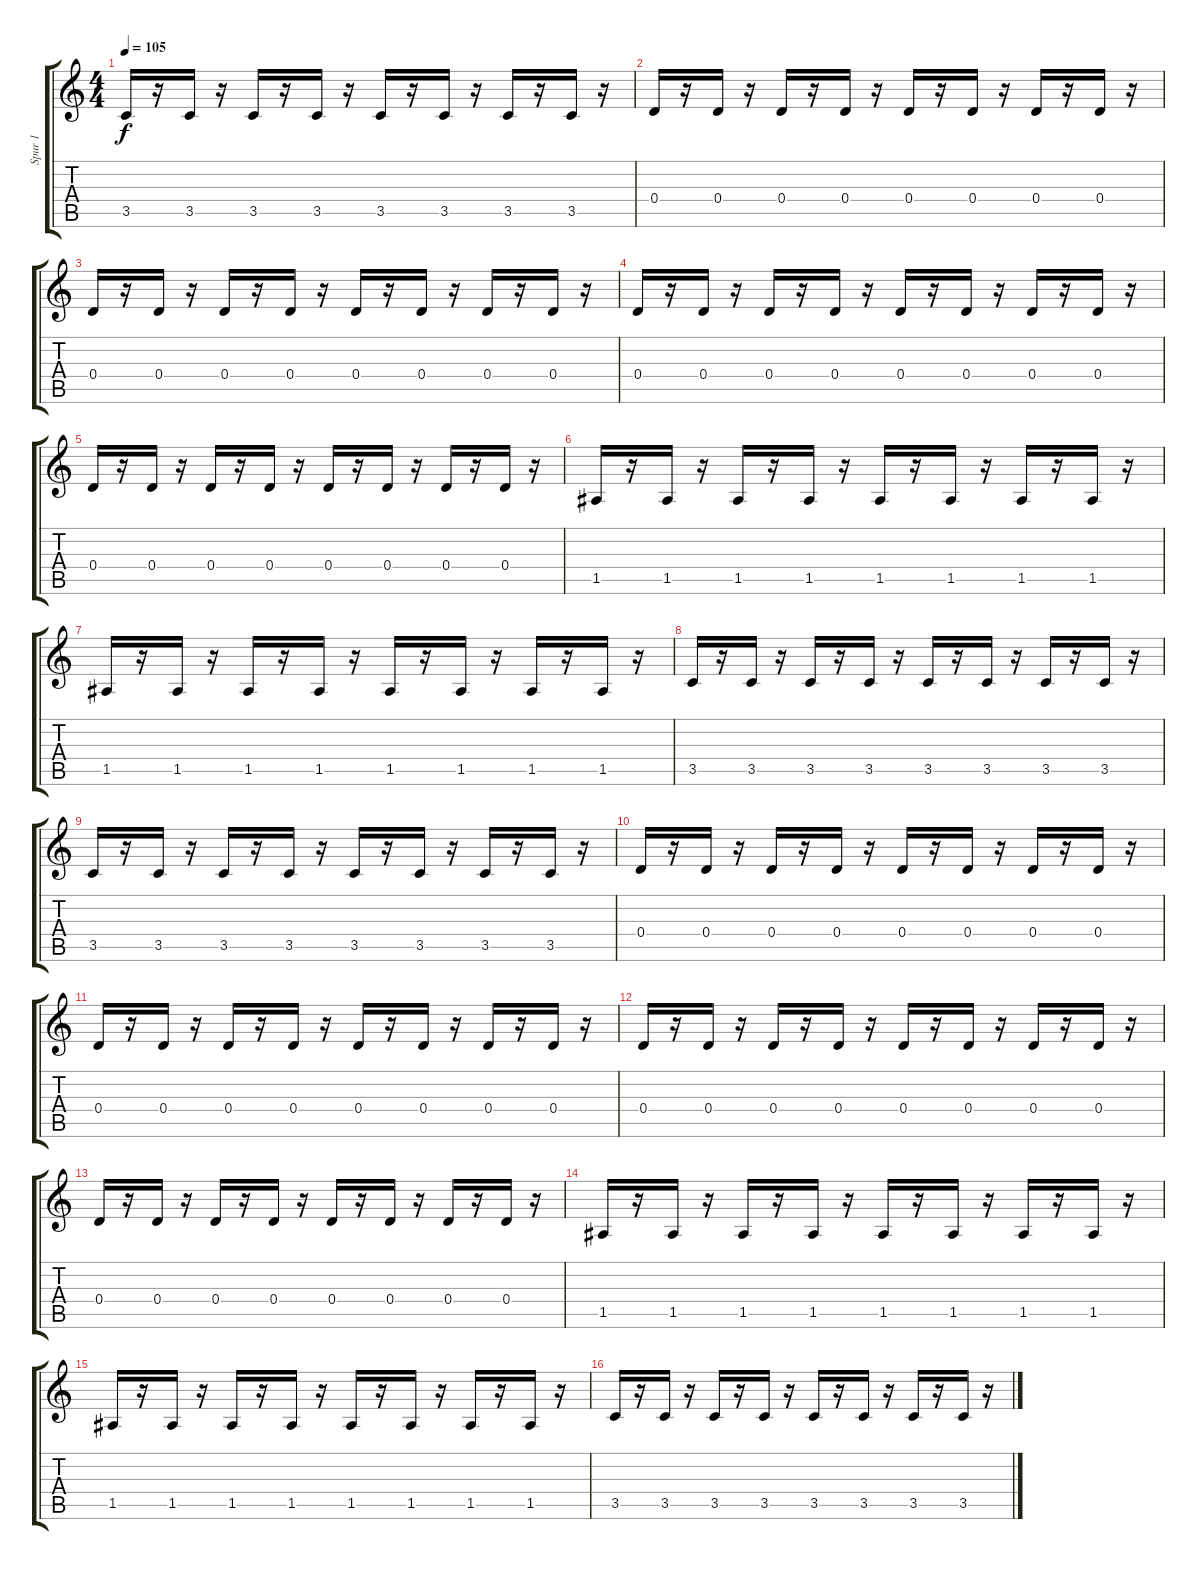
\track ("Spur 1" "Spur 1") {instrument electricguitarmuted}
\staff {score tabs}
\tuning (E4 B3 G3 D3 A2 E2) {hide}
\ts (4 4)
\tempo 105
\clef g2
\ks c
3.5.16{dy f} r.16 3.5.16 r.16 3.5.16 r.16 3.5.16 r.16 3.5.16 r.16 3.5.16 r.16 3.5.16 r.16 3.5.16 r.16 |
0.4.16 r.16 0.4.16 r.16 0.4.16 r.16 0.4.16 r.16 0.4.16 r.16 0.4.16 r.16 0.4.16 r.16 0.4.16 r.16 |
0.4.16 r.16 0.4.16 r.16 0.4.16 r.16 0.4.16 r.16 0.4.16 r.16 0.4.16 r.16 0.4.16 r.16 0.4.16 r.16 |
0.4.16 r.16 0.4.16 r.16 0.4.16 r.16 0.4.16 r.16 0.4.16 r.16 0.4.16 r.16 0.4.16 r.16 0.4.16 r.16 |
0.4.16 r.16 0.4.16 r.16 0.4.16 r.16 0.4.16 r.16 0.4.16 r.16 0.4.16 r.16 0.4.16 r.16 0.4.16 r.16 |
1.5.16 r.16 1.5.16 r.16 1.5.16 r.16 1.5.16 r.16 1.5.16 r.16 1.5.16 r.16 1.5.16 r.16 1.5.16 r.16 |
1.5.16 r.16 1.5.16 r.16 1.5.16 r.16 1.5.16 r.16 1.5.16 r.16 1.5.16 r.16 1.5.16 r.16 1.5.16 r.16 |
3.5.16 r.16 3.5.16 r.16 3.5.16 r.16 3.5.16 r.16 3.5.16 r.16 3.5.16 r.16 3.5.16 r.16 3.5.16 r.16 |
3.5.16 r.16 3.5.16 r.16 3.5.16 r.16 3.5.16 r.16 3.5.16 r.16 3.5.16 r.16 3.5.16 r.16 3.5.16 r.16 |
0.4.16 r.16 0.4.16 r.16 0.4.16 r.16 0.4.16 r.16 0.4.16 r.16 0.4.16 r.16 0.4.16 r.16 0.4.16 r.16 |
0.4.16 r.16 0.4.16 r.16 0.4.16 r.16 0.4.16 r.16 0.4.16 r.16 0.4.16 r.16 0.4.16 r.16 0.4.16 r.16 |
0.4.16 r.16 0.4.16 r.16 0.4.16 r.16 0.4.16 r.16 0.4.16 r.16 0.4.16 r.16 0.4.16 r.16 0.4.16 r.16 |
0.4.16 r.16 0.4.16 r.16 0.4.16 r.16 0.4.16 r.16 0.4.16 r.16 0.4.16 r.16 0.4.16 r.16 0.4.16 r.16 |
1.5.16 r.16 1.5.16 r.16 1.5.16 r.16 1.5.16 r.16 1.5.16 r.16 1.5.16 r.16 1.5.16 r.16 1.5.16 r.16 |
1.5.16 r.16 1.5.16 r.16 1.5.16 r.16 1.5.16 r.16 1.5.16 r.16 1.5.16 r.16 1.5.16 r.16 1.5.16 r.16 |
3.5.16 r.16 3.5.16 r.16 3.5.16 r.16 3.5.16 r.16 3.5.16 r.16 3.5.16 r.16 3.5.16 r.16 3.5.16 r.16
